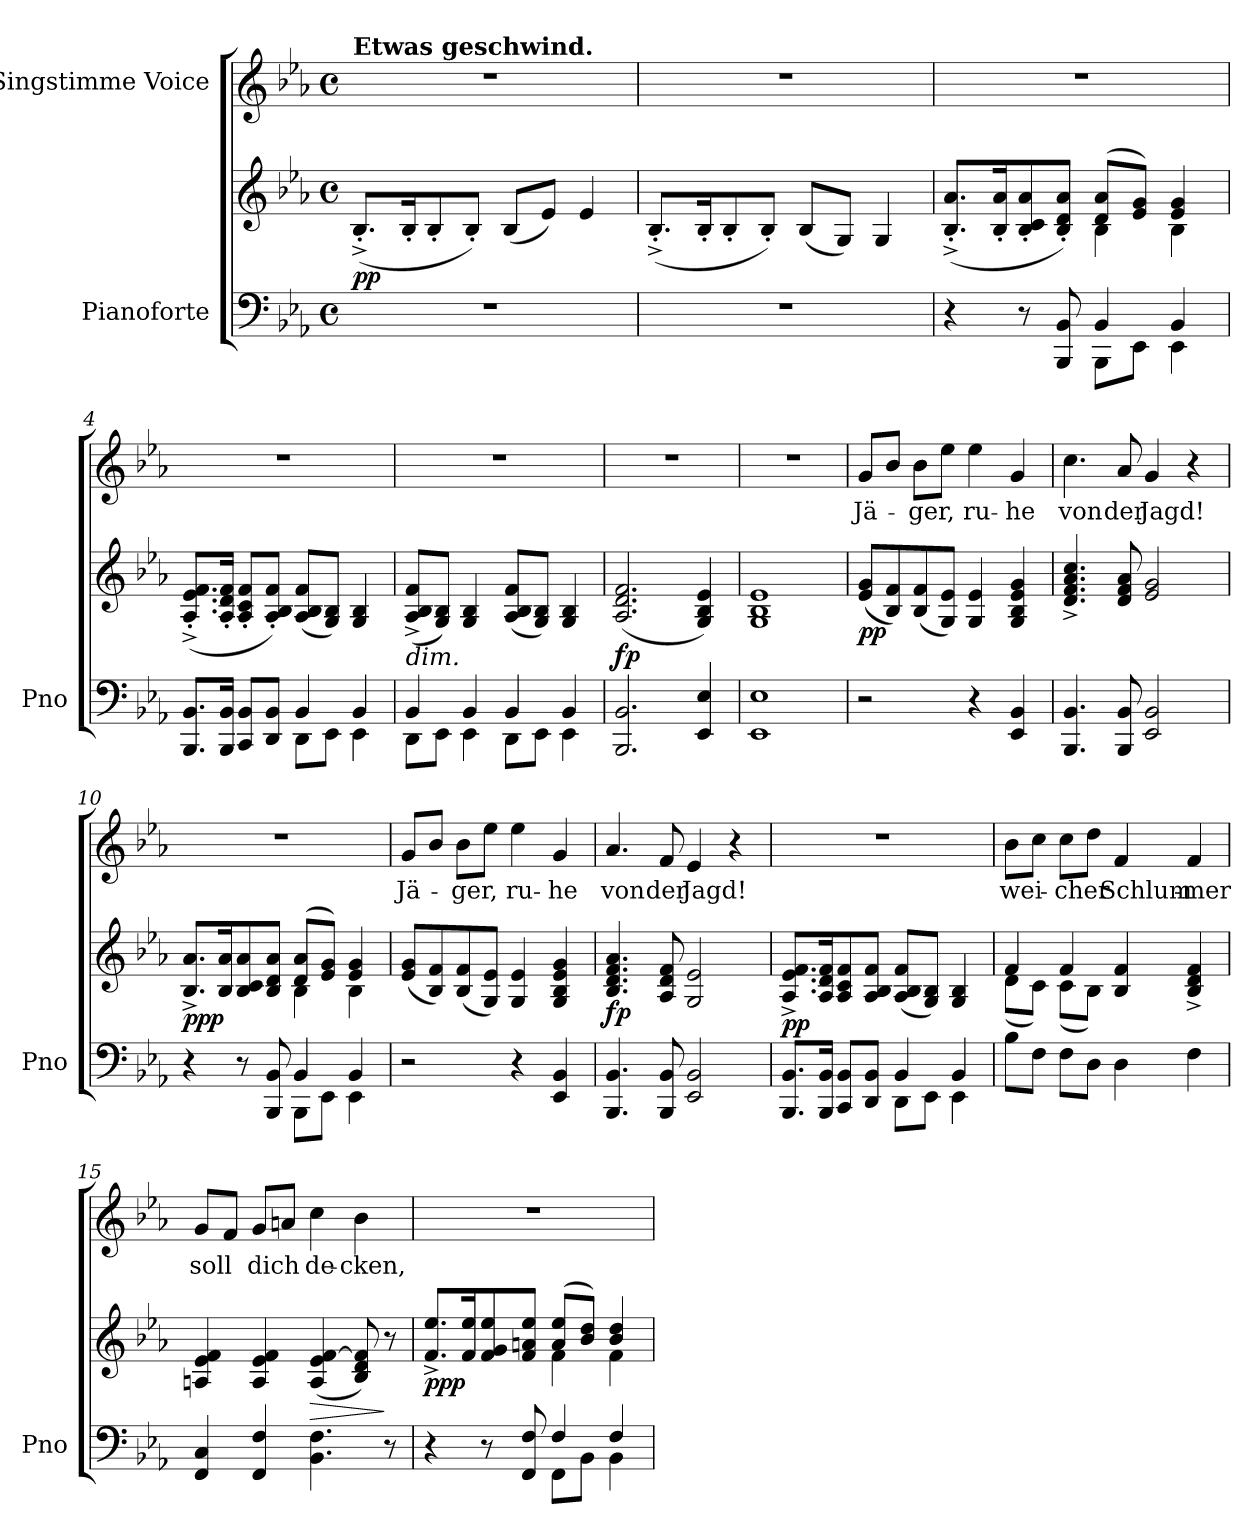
**kern	**kern	**dynam	**kern	**text
*part2	*part2	*part2	*part1	*part1
*staff3	*staff2	*staff2/3	*staff1	*staff1
*I"Pianoforte	*	*	*I"Singstimme Voice	*
*I'Pno	*	*	*	*
*clefF4	*clefG2	*	*clefG2	*
*k[b-e-a-]	*k[b-e-a-]	*	*k[b-e-a-]	*
*M4/4	*M4/4	*	*M4/4	*
*met(c)	*met(c)	*	*met(c)	*
=1	=1	=1	=1	=1
!	!	!	!LO:TX:a:B:t=Etwas geschwind.	!
!	!	!LO:DY:b	!	!
1r	(8.B-'^>/L	pp	1r	.
.	16B-'/K	.	.	.
.	8B-'/	.	.	.
.	8B-'/J)	.	.	.
.	(8B-/L	.	.	.
.	8e-/J)	.	.	.
.	4e-/	.	.	.
=2	=2	=2	=2	=2
1r	(8.B-'^>/L	.	1r	.
.	16B-'/K	.	.	.
.	8B-'/	.	.	.
.	8B-'/J)	.	.	.
.	(8B-/L	.	.	.
.	8G/J)	.	.	.
.	4G/	.	.	.
=3	=3	=3	=3	=3
*^	*^	*	*	*
4r	2ryy	(8.B-/'^> 8.a-/'^>L	2ryy	.	1r	.
.	.	16B-/' 16a-/'K	.	.	.	.
8r	.	8B-/' 8c/' 8a-/'	.	.	.	.
8BBB-/ 8BB-/	.	8B-/' 8d/' 8a-/'J)	.	.	.	.
4BB-/	8BBB-\L	(>8d/ 8a-/L	4B-\	.	.	.
.	8EE-\J	8e-/ 8g/J)	.	.	.	.
4BB-/	4EE-\	4e-/ 4g/	4B-\	.	.	.
*	*	*v	*v	*	*	*
=4	=4	=4	=4	=4	=4
8.BBB-/ 8.BB-/L	2ryy	(8.A-/'^ 8.e-/'^ 8.f/'^L	.	1r	.
16BBB-/ 16BB-/Jk	.	16A-/' 16d/' 16f/'Jk	.	.	.
8CC/ 8BB-/L	.	8A-/' 8c/' 8f/'L	.	.	.
8DD/ 8BB-/J	.	8A-/' 8B-/' 8f/'J)	.	.	.
4BB-/	8DD\L	(>8A-/ 8B-/ 8f/L	.	.	.
.	8EE-\J	8G/ 8B-/J)	.	.	.
4BB-/	4EE-\	4G/ 4B-/	.	.	.
=5	=5	=5	=5	=5	=5
!	!	!LO:TX:b:i:t=dim.	!	!	!
4BB-/	8DD\L	(>8A-/^< 8B-/^< 8f/^<L	.	1r	.
.	8EE-\J	8G/ 8B-/J)	.	.	.
4BB-/	4EE-\	4G/ 4B-/	.	.	.
4BB-/	8DD\L	(>8A-/ 8B-/ 8f/L	.	.	.
.	8EE-\J	8G/ 8B-/J)	.	.	.
4BB-/	4EE-\	4G/ 4B-/	.	.	.
=6	=6	=6	=6	=6	=6
!	!	!	!LO:DY:b	!	!
*v	*v	*	*	*	*
2.BBB-/ 2.BB-/	(2.A-/ 2.d/ 2.f/	fp	1r	.
4EE-/ 4E-/	4G/ 4B-/ 4e-/)	.	.	.
=7	=7	=7	=7	=7
1EE- 1E-	1G 1B- 1e-	.	1r	.
=8	=8	=8	=8	=8
!	!	!LO:DY:b	!	!
2r	(8e-/ 8g/L	pp	8g/L	Jä-
.	8B-/ 8f/)	.	8b-/J	.
.	(8B-/ 8f/	.	8b-\L	-ger,
.	8G/ 8e-/J)	.	8ee-\J	.
4r	4G/ 4e-/	.	4ee-\	ru-
4EE-/ 4BB-/	4G/ 4B-/ 4e-/ 4g/	.	4g/	-he
=9	=9	=9	=9	=9
4.BBB-/ 4.BB-/	4.d/^< 4.f/^< 4.a-/^< 4.cc/^<	.	4.cc\	von
8BBB-/ 8BB-/	8d/ 8f/ 8a-/	.	8a-/	der
2EE-/ 2BB-/	2e-/ 2g/	.	4g/	Jagd!
.	.	.	4r	.
=10	=10	=10	=10	=10
*^	*^	*	*	*
!	!	!	!	!LO:DY:b	!	!
4r	2ryy	8.B-/^> 8.a-/^>L	2ryy	ppp	1r	.
.	.	16B-/ 16a-/K	.	.	.	.
8r	.	8B-/ 8c/ 8a-/	.	.	.	.
8BBB-/ 8BB-/	.	8B-/ 8d/ 8a-/J	.	.	.	.
4BB-/	8BBB-\L	(8d/ 8a-/L	4B-\	.	.	.
.	8EE-\J	8e-/ 8g/J)	.	.	.	.
4BB-/	4EE-\	4e-/ 4g/	4B-\	.	.	.
*v	*v	*	*	*	*	*
*	*v	*v	*	*	*
=11	=11	=11	=11	=11
2r	(8e-/ 8g/L	.	8g/L	Jä-
.	8B-/ 8f/)	.	8b-/J	.
.	(8B-/ 8f/	.	8b-\L	-ger,
.	8G/ 8e-/J)	.	8ee-\J	.
4r	4G/ 4e-/	.	4ee-\	ru-
4EE-/ 4BB-/	4G/ 4B-/ 4e-/ 4g/	.	4g/	-he
=12	=12	=12	=12	=12
!	!	!LO:DY:b	!	!
4.BBB-/ 4.BB-/	4.B-/ 4.d/ 4.f/ 4.a-/	fp	4.a-/	von
8BBB-/ 8BB-/	8A-/ 8d/ 8f/	.	8f/	der
2EE-/ 2BB-/	2G/ 2e-/	.	4e-/	Jagd!
.	.	.	4r	.
=13	=13	=13	=13	=13
*^	*	*	*	*
!	!	!	!LO:DY:b	!	!
8.BBB-/ 8.BB-/L	2ryy	8.A-/^> 8.e-/^> 8.f/^>L	pp	1r	.
16BBB-/ 16BB-/Jk	.	16A-/ 16d/ 16f/K	.	.	.
8CC/ 8BB-/L	.	8A-/ 8c/ 8f/	.	.	.
8DD/ 8BB-/J	.	8A-/ 8B-/ 8f/J	.	.	.
4BB-/	8DD\L	(>8A-/ 8B-/ 8f/L	.	.	.
.	8EE-\J	8G/ 8B-/J)	.	.	.
4BB-/	4EE-\	4G/ 4B-/	.	.	.
*v	*v	*	*	*	*
=14	=14	=14	=14	=14
*	*^	*	*	*
8B-\L	4f/	(8d\L	.	8b-\L	wei-
8F\J	.	8c\J)	.	8cc\J	.
8F\L	4f/	(8c\L	.	8cc\L	-cher
8D\J	.	8B-\J)	.	8dd\J	.
4D\	4B-/ 4f/	2ryy	.	4f/	Schlum-
4F\	4B-/^ 4d/^ 4f/^	.	.	4f/	-mer
*	*v	*v	*	*	*
=15	=15	=15	=15	=15
4FF/ 4C/	4An/ 4e-/ 4f/	.	8g/L	soll
.	.	.	8f/J	.
4FF/ 4F/	4A/ 4e-/ 4f/	.	8g/L	dich
.	.	.	8an/J	.
!	!	!LO:HP:b	!	!
4.BB-\ 4.F\	(<4A/ 4e-/ [4f/	>	4cc\	de-
.	8B-/ 8d/ 8f/])	.	4b-\	-cken,
8r	8r	]	.	.
=16	=16	=16	=16	=16
*^	*^	*	*	*
!	!	!	!	!LO:DY:b	!	!
4r	2ryy	8.f/^< 8.ee-/^<L	2ryy	ppp	1r	.
.	.	16f/ 16ee-/K	.	.	.	.
8r	.	8f/ 8g/ 8ee-/	.	.	.	.
8FF/ 8F/	.	8f/ 8an/ 8ee-/J	.	.	.	.
4F/	8FF\L	(8a/ 8ee-/L	4f\	.	.	.
.	8BB-\J	8b-/ 8dd/J)	.	.	.	.
4F/	4BB-\	4b-/ 4dd/	4f\	.	.	.
*v	*v	*	*	*	*	*
*	*v	*v	*	*	*
=	=	=	=	=
*-	*-	*-	*-	*-
